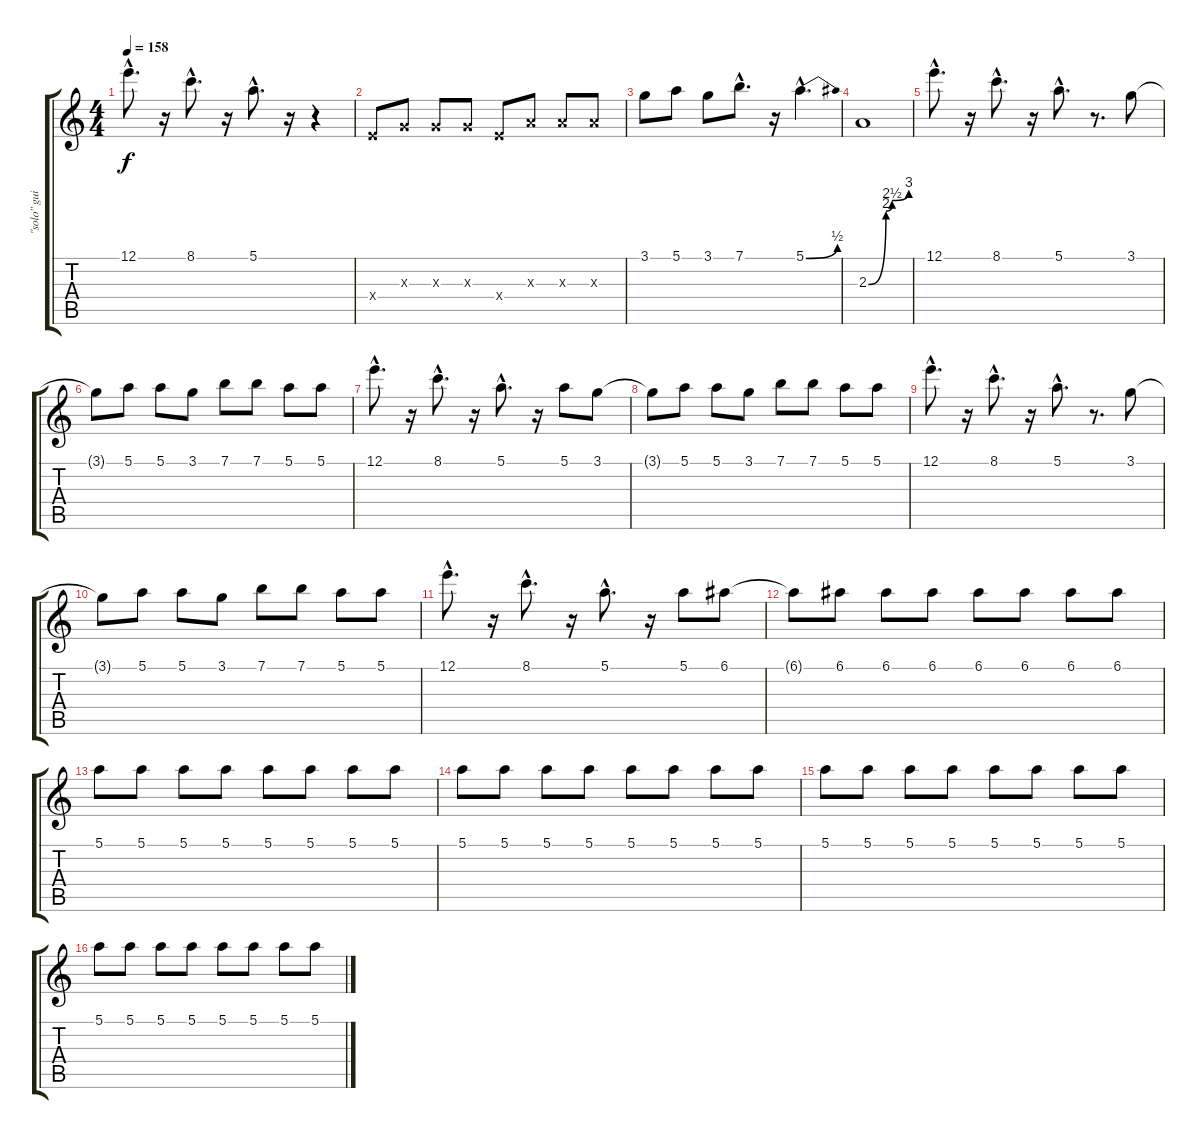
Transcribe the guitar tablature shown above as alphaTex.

\track ("\"solo\" guitar" "\"solo\" gui") {instrument overdrivenguitar}
\staff {score tabs}
\tuning (E4 B3 G3 D3 A2 E2) {hide}
\ts (4 4)
\tempo 158
\clef g2
\ks c
12.1{hac}.8{d dy f} r.16 8.1{hac}.8{d} r.16 5.1{hac}.8{d} r.16 r.4 |
2.4{x}.8 0.3{x}.8 0.3{x}.8 0.3{x}.8 2.4{x}.8 2.3{x}.8 2.3{x}.8 2.3{x}.8 |
3.1.8 5.1.8 3.1.8 7.1{hac}.8{d} r.16 5.1{be (bend 0 0 60 2) hac}.4{d} |
2.3{be (custom 0 0 26 8 35 10 60 12)}.1 |
12.1{hac}.8{d} r.16 8.1{hac}.8{d} r.16 5.1{hac}.8{d} r.8{d} 3.1.8 |
3.1{t}.8 5.1.8 5.1.8 3.1.8 7.1.8 7.1.8 5.1.8 5.1.8 |
12.1{hac}.8{d} r.16 8.1{hac}.8{d} r.16 5.1{hac}.8{d} r.16 5.1.8 3.1.8 |
3.1{t}.8 5.1.8 5.1.8 3.1.8 7.1.8 7.1.8 5.1.8 5.1.8 |
12.1{hac}.8{d} r.16 8.1{hac}.8{d} r.16 5.1{hac}.8{d} r.8{d} 3.1.8 |
3.1{t}.8 5.1.8 5.1.8 3.1.8 7.1.8 7.1.8 5.1.8 5.1.8 |
12.1{hac}.8{d} r.16 8.1{hac}.8{d} r.16 5.1{hac}.8{d} r.16 5.1.8 6.1.8 |
6.1{t}.8 6.1.8 6.1.8 6.1.8 6.1.8 6.1.8 6.1.8 6.1.8 |
5.1.8 5.1.8 5.1.8 5.1.8 5.1.8 5.1.8 5.1.8 5.1.8 |
5.1.8 5.1.8 5.1.8 5.1.8 5.1.8 5.1.8 5.1.8 5.1.8 |
5.1.8 5.1.8 5.1.8 5.1.8 5.1.8 5.1.8 5.1.8 5.1.8 |
5.1.8 5.1.8 5.1.8 5.1.8 5.1.8 5.1.8 5.1.8 5.1.8
